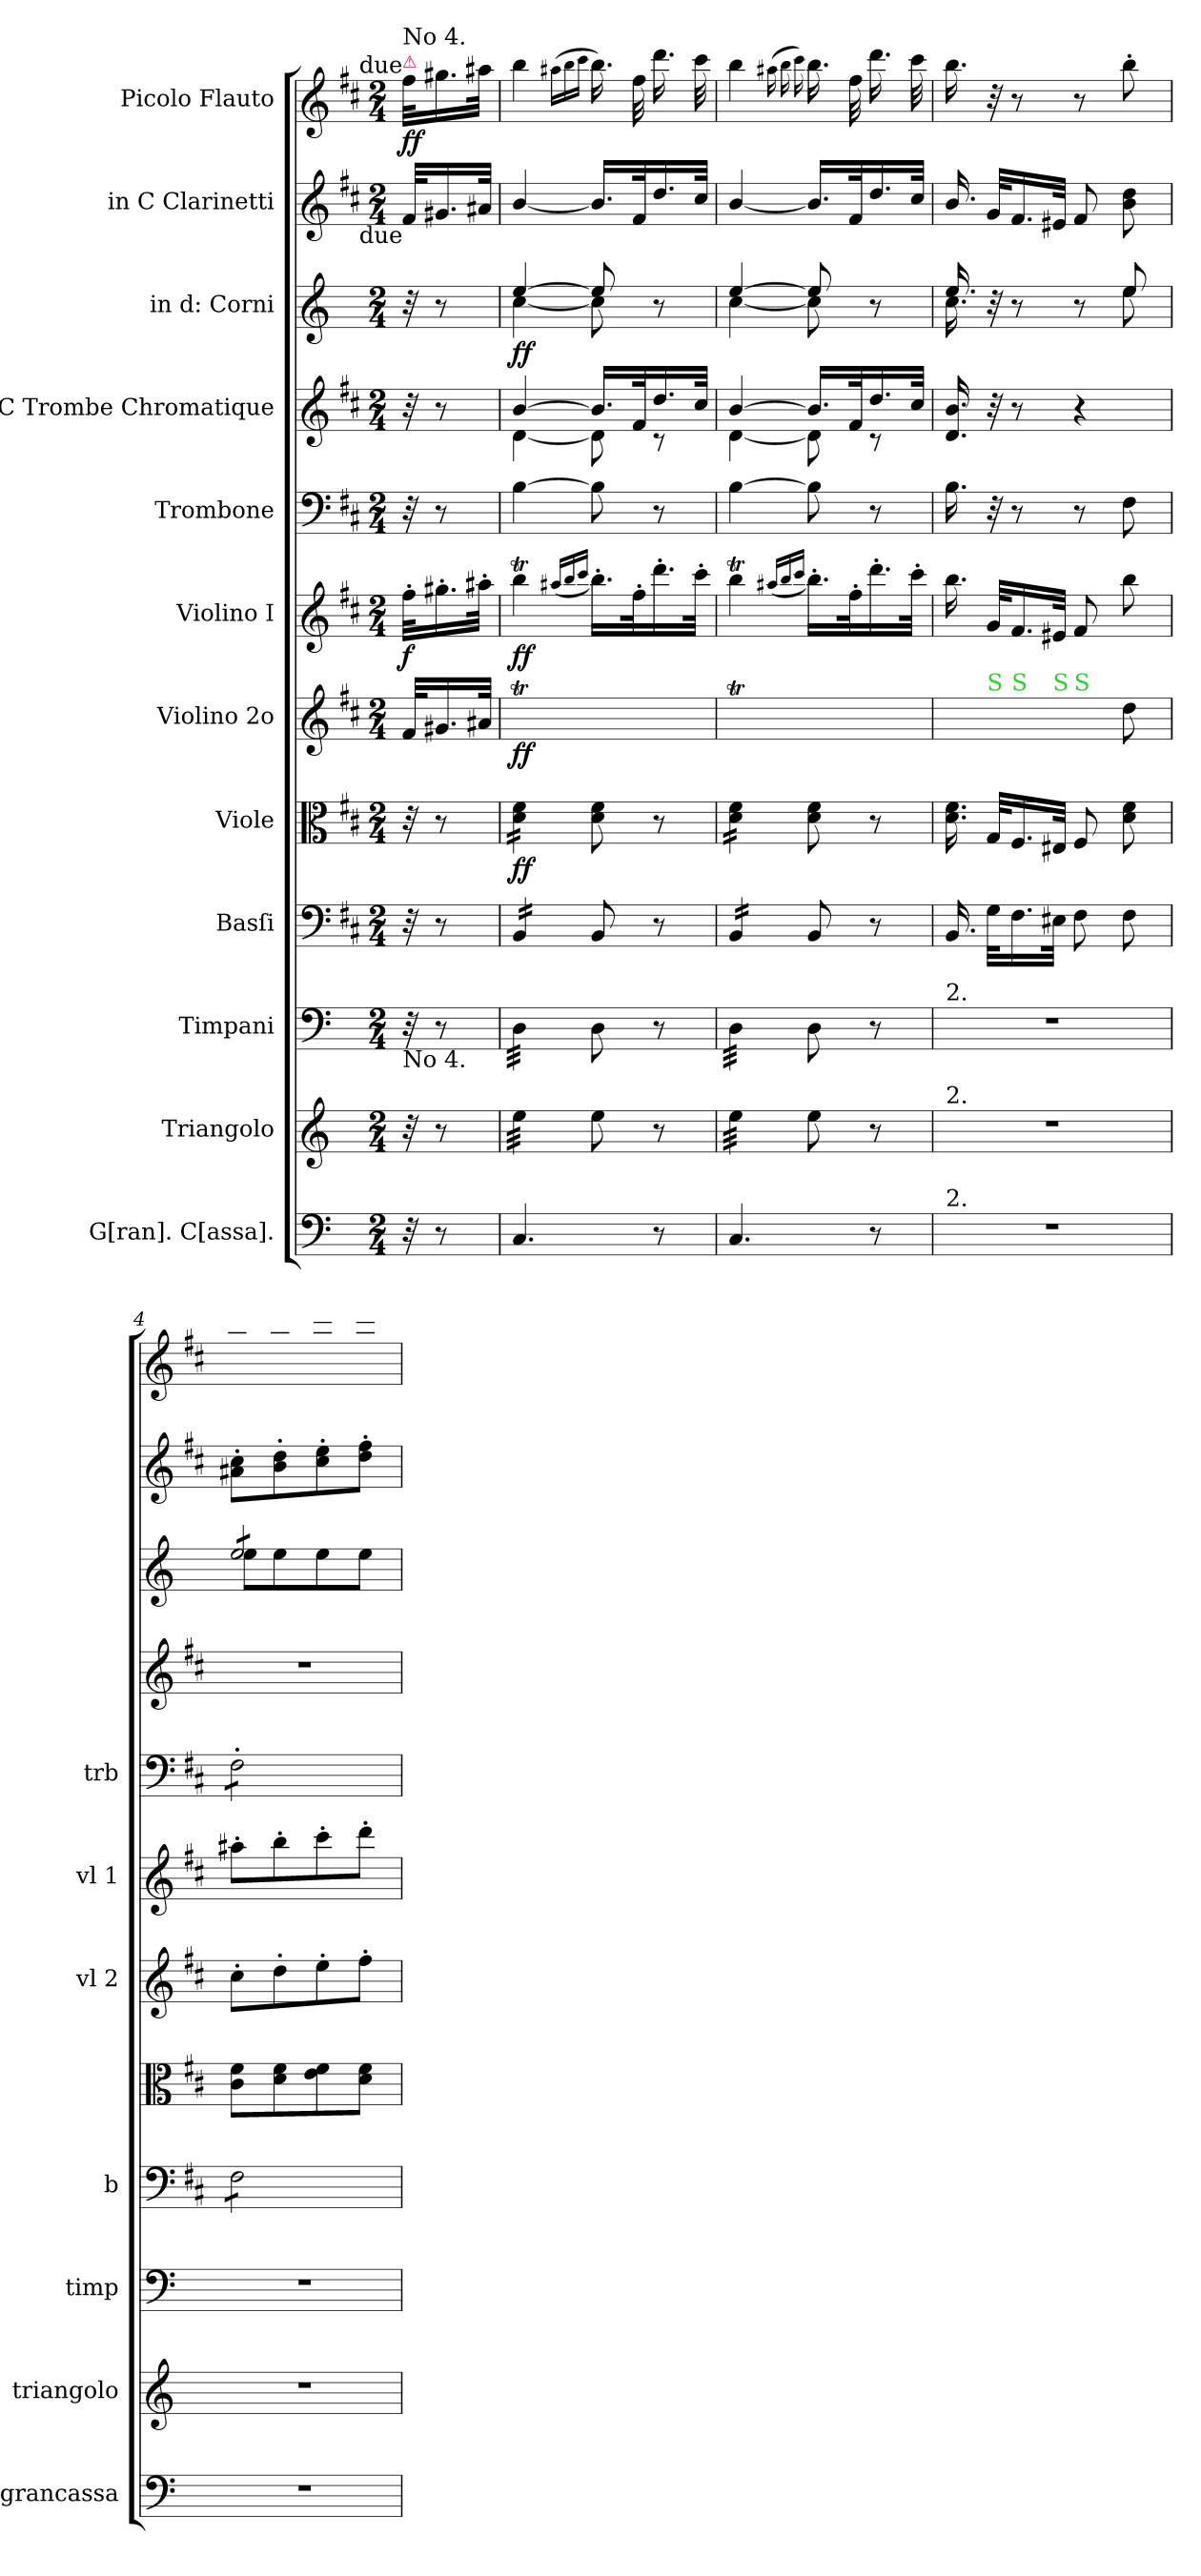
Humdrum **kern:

**kern	**dynam	**kern	**kern	**dynam	**kern	**kern	**dynam	**kern	**dynam	**kern	**dynam	**kern	**kern	**kern	**dynam	**kern	**kern	**dynam
*part12	*part12	*part11	*part10	*part10	*part9	*part8	*part8	*part7	*part7	*part6	*part6	*part5	*part4	*part3	*part3	*part2	*part1	*part1
*staff12	*staff12	*staff11	*staff10	*staff10	*staff9	*staff8	*staff8	*staff7	*staff7	*staff6	*staff6	*staff5	*staff4	*staff3	*staff3	*staff2	*staff1	*staff1
*I"G[ran]. C[assa].	*	*I"Triangolo	*I"Timpani	*	*I"Basſi	*I"Viole	*	*I"Violino 2o	*	*I"Violino I	*	*I"Trombone	*I"in C Trombe Chromatique	*I"in d: Corni	*	*I"in C Clarinetti	*I"Picolo Flauto	*
*I'grancassa	*	*I'triangolo	*I'timp	*	*I'b	*	*	*I'vl 2	*	*I'vl 1	*	*I'trb	*	*	*	*	*	*
*clefF4	*	*clefG2	*clefF4	*	*clefF4	*clefC3	*	*clefG2	*	*clefG2	*	*clefF4	*clefG2	*clefG2	*	*clefG2	*clefG2	*
*	*	*	*	*	*	*	*	*	*	*	*	*	*	*ITrd6c10	*	*	*	*
*k[]	*	*k[]	*k[]	*	*k[f#c#]	*k[f#c#]	*	*k[f#c#]	*	*k[f#c#]	*	*k[f#c#]	*k[f#c#]	*k[f#c#]	*	*k[f#c#]	*k[f#c#]	*
*M2/4	*	*M2/4	*M2/4	*	*M2/4	*M2/4	*	*M2/4	*	*M2/4	*	*M2/4	*M2/4	*M2/4	*	*M2/4	*M2/4	*
=	=	=	=	=	=	=	=	=	=	=	=	=	=	=	=	=	=	=
!	!	!	!	!	!	!	!	!	!	!	!	!	!	!	!	!	!LO:TX:a:color=crimson:t=⚠	!
!	!	!	!	!	!	!	!	!	!	!	!	!	!	!	!	!	!LO:TX:a:rj:t=due	!
!	!	!	!	!	!	!	!	!	!	!	!	!	!	!	!	!	!LO:TX:a:t=No 4.	!
!	!	!	!	!	!	!	!	!	!	!	!	!	!	!	!	!LO:TX:b:rj:t=due	!	!
!	!	!	!LO:TX:b:t=No 4.	!	!	!	!	!	!	!	!	!	!	!	!	!	!	!
32r	.	32r	32r	.	32r	32r	.	32f#/KLL	.	32ff#'\KLL	f	32r	32r	32r	.	32f#/KLL	32ff#\KLL	ff
8r	.	8r	8r	.	8r	8r	.	16.g#X/	.	16.gg#X'\	.	8r	8r	8r	.	16.g#X/	16.gg#X\	.
.	.	.	.	.	.	.	.	32a#X/JJk	.	32aa#X'\JJk	.	.	.	.	.	32a#X/JJk	32aa#X\JJk	.
=1	=1	=1	=1	=1	=1	=1	=1	=1	=1	=1	=1	=1	=1	=1	=1	=1	=1	=1
*	*	*	*	*	*	*	*	*	*	*	*	*	*^	*^	*	*	*	*
!	!LO:DY:rj	!	!	!LO:DY:rj	!	!	!	!	!	!	!	!	!	!	!	!	!	!	!	!
*	*	*tremolo	*	*	*	*	*	*	*	*	*	*	*	*	*	*	*	*	*	*
*	*	*	*tremolo	*	*	*	*	*	*	*	*	*	*	*	*	*	*	*	*	*
*	*	*	*	*	*tremolo	*	*	*	*	*	*	*	*	*	*	*	*	*	*	*
*	*	*	*	*	*	*tremolo	*	*	*	*	*	*	*	*	*	*	*	*	*	*
4.C/	ffo	32ee\LLL	32D\LLL	ffo	16BB/LL	16d\ 16f#\LL	ff	4bT\yy	ff	4bbT\	ff	[4B\	[4b/	[4d\	[4f#/	[4d\	ff	[4b/	4bb\	.
.	.	32ee\	32D\	.	.	.	.	.	.	.	.	.	.	.	.	.	.	.	.	.
.	.	32ee\	32D\	.	16BB/	16d\ 16f#\	.	.	.	.	.	.	.	.	.	.	.	.	.	.
.	.	32ee\	32D\	.	.	.	.	.	.	.	.	.	.	.	.	.	.	.	.	.
.	.	32ee\	32D\	.	16BB/	16d\ 16f#\	.	.	.	.	.	.	.	.	.	.	.	.	.	.
.	.	32ee\	32D\	.	.	.	.	.	.	.	.	.	.	.	.	.	.	.	.	.
.	.	32ee\	32D\	.	16BB/JJ	16d\ 16f#\JJ	.	.	.	.	.	.	.	.	.	.	.	.	.	.
*	*	*	*	*	*	*Xtremolo	*	*	*	*	*	*	*	*	*	*	*	*	*	*
*	*	*	*	*	*Xtremolo	*	*	*	*	*	*	*	*	*	*	*	*	*	*	*
.	.	32ee\JJJ	32D\JJJ	.	.	.	.	.	.	.	.	.	.	.	.	.	.	.	.	.
*	*	*	*Xtremolo	*	*	*	*	*	*	*	*	*	*	*	*	*	*	*	*	*
*	*	*Xtremolo	*	*	*	*	*	*	*	*	*	*	*	*	*	*	*	*	*	*
.	.	.	.	.	.	.	.	(16qqa#X/LLyy	.	(16qqaa#X/LL	.	.	.	.	.	.	.	.	(<16qqaa#X\LL	.
.	.	.	.	.	.	.	.	16qqb/yy	.	16qqbb/	.	.	.	.	.	.	.	.	16qqbb\	.
.	.	.	.	.	.	.	.	16qqcc#/JJyy	.	16qqccc#/JJ	.	.	.	.	.	.	.	.	16qqccc#\JJ	.
.	.	8ee\	8D\	.	8BB/	8d\ 8f#\	.	16.b'\LLyy)	.	16.bb'\LL)	.	8B\]	16.b/LL]	8d\]	8f#/]	8d\]	.	16.b/LL]	16.bb\)	.
.	.	.	.	.	.	.	.	32f#'\Kyy	.	32ff#'\K	.	.	32f#/K	.	.	.	.	32f#/K	32ff#\	.
8r	.	8r	8r	.	8r	8r	.	16.dd'\yy	.	16.ddd'\	.	8r	16.dd/	8r	8r	8ryy	.	16.dd/	16.ddd\	.
.	.	.	.	.	.	.	.	32cc#'\JJkyy	.	32ccc#'\JJk	.	.	32cc#/JJk	.	.	.	.	32cc#/JJk	32ccc#\	.
=2	=2	=2	=2	=2	=2	=2	=2	=2	=2	=2	=2	=2	=2	=2	=2	=2	=2	=2	=2	=2
*	*	*tremolo	*	*	*	*	*	*	*	*	*	*	*	*	*	*	*	*	*	*
*	*	*	*tremolo	*	*	*	*	*	*	*	*	*	*	*	*	*	*	*	*	*
*	*	*	*	*	*tremolo	*	*	*	*	*	*	*	*	*	*	*	*	*	*	*
*	*	*	*	*	*	*tremolo	*	*	*	*	*	*	*	*	*	*	*	*	*	*
4.C/	.	32ee\LLL	32D\LLL	.	16BB/LL	16d\ 16f#\LL	.	4bT\yy	.	4bbT\	.	[4B\	[4b/	[4d\	[4f#/	[4d\	.	[4b/	4bb\	.
.	.	32ee\	32D\	.	.	.	.	.	.	.	.	.	.	.	.	.	.	.	.	.
.	.	32ee\	32D\	.	16BB/	16d\ 16f#\	.	.	.	.	.	.	.	.	.	.	.	.	.	.
.	.	32ee\	32D\	.	.	.	.	.	.	.	.	.	.	.	.	.	.	.	.	.
.	.	32ee\	32D\	.	16BB/	16d\ 16f#\	.	.	.	.	.	.	.	.	.	.	.	.	.	.
.	.	32ee\	32D\	.	.	.	.	.	.	.	.	.	.	.	.	.	.	.	.	.
.	.	32ee\	32D\	.	16BB/JJ	16d\ 16f#\JJ	.	.	.	.	.	.	.	.	.	.	.	.	.	.
*	*	*	*	*	*	*Xtremolo	*	*	*	*	*	*	*	*	*	*	*	*	*	*
*	*	*	*	*	*Xtremolo	*	*	*	*	*	*	*	*	*	*	*	*	*	*	*
.	.	32ee\JJJ	32D\JJJ	.	.	.	.	.	.	.	.	.	.	.	.	.	.	.	.	.
*	*	*	*Xtremolo	*	*	*	*	*	*	*	*	*	*	*	*	*	*	*	*	*
*	*	*Xtremolo	*	*	*	*	*	*	*	*	*	*	*	*	*	*	*	*	*	*
.	.	.	.	.	.	.	.	(16qqa#X/LLyy	.	(16qqaa#X/LL	.	.	.	.	.	.	.	.	(<16qqaa#X\	.
.	.	.	.	.	.	.	.	16qqb/yy	.	16qqbb/	.	.	.	.	.	.	.	.	16qqbb\	.
.	.	.	.	.	.	.	.	16qqcc#/JJyy	.	16qqccc#/JJ	.	.	.	.	.	.	.	.	16qqccc#\)	.
.	.	8ee\	8D\	.	8BB/	8d\ 8f#\	.	16.b'\LLyy)	.	16.bb'\LL)	.	8B\]	16.b/LL]	8d\]	8f#/]	8d\]	.	16.b/LL]	16.bb\	.
.	.	.	.	.	.	.	.	32f#'\Kyy	.	32ff#'\K	.	.	32f#/K	.	.	.	.	32f#/K	32ff#\	.
8r	.	8r	8r	.	8r	8r	.	16.dd'\yy	.	16.ddd'\	.	8r	16.dd/	8r	8r	8ryy	.	16.dd/	16.ddd\	.
.	.	.	.	.	.	.	.	32cc#'\JJkyy	.	32ccc#'\JJk	.	.	32cc#/JJk	.	.	.	.	32cc#/JJk	32ccc#\	.
*	*	*	*	*	*	*	*	*	*	*	*	*	*v	*v	*	*	*	*	*	*
=3	=3	=3	=3	=3	=3	=3	=3	=3	=3	=3	=3	=3	=3	=3	=3	=3	=3	=3	=3
!	!	!	!LO:TX:a:t=2.	!	!	!	!	!	!	!	!	!	!	!	!	!	!	!	!
!	!	!LO:TX:a:t=2.	!	!	!	!	!	!	!	!	!	!	!	!	!	!	!	!	!
!LO:TX:a:t=2.	!	!	!	!	!	!	!	!	!	!	!	!	!	!	!	!	!	!	!
2r	.	2r	2r	.	16.BB/	16.d\ 16.f#\	.	16.b\yy	.	16.bb\	.	16.B\	16.d/ 16.b/	16.f#/	16.d\	.	16.b/	16.byy\ 16.bb\	.
!	!	!	!	!	!	!	!	!LO:TX:a:color=limegreen:t=S	!	!	!	!	!	!	!	!	!	!	!
.	.	.	.	.	32G\KLL	32G/KLL	.	32G/KLLyy	.	32g/KLL	.	32r	32r	32r	32ryy	.	32g/KLL	32r	.
!	!	!	!	!	!	!	!	!LO:TX:a:color=limegreen:t=S	!	!	!	!	!	!	!	!	!	!	!
.	.	.	.	.	16.F#\	16.F#/	.	16.F#/yy	.	16.f#/	.	8r	8r	8r	8ryy	.	16.f#/	8r	.
!	!	!	!	!	!	!	!	!LO:TX:a:color=limegreen:t=S	!	!	!	!	!	!	!	!	!	!	!
.	.	.	.	.	32E#X\JJk	32E#X/JJk	.	32E#X/JJkyy	.	32e#X/JJk	.	.	.	.	.	.	32e#X/JJk	.	.
!	!	!	!	!	!	!	!	!LO:TX:a:color=limegreen:t=S	!	!	!	!	!	!	!	!	!	!	!
.	.	.	.	.	8F#\	8F#/	.	8F#/yy	.	8f#/	.	8r	4r	8r	8ryy	.	8f#/	8r	.
.	.	.	.	.	8F#\	8d\ 8f#\	.	8dd\	.	8bb\	.	8F#\	.	8f#/	8f#\	.	8b\ 8dd\	8byy'\ 8bb'\	.
=4	=4	=4	=4	=4	=4	=4	=4	=4	=4	=4	=4	=4	=4	=4	=4	=4	=4	=4	=4
*	*	*	*	*	*tremolo	*	*	*	*	*	*	*	*	*	*	*	*	*	*
*	*	*	*	*	*	*	*	*	*	*	*	*tremolo	*	*	*	*	*	*	*
*	*	*	*	*	*	*	*	*	*	*	*	*	*	*tremolo	*	*	*	*	*
2r	.	2r	2r	.	8F#\L	8c#\ 8f#\L	.	8cc#'\L	.	8aa#X'\L	.	8F#'\L	2r	8f#/L	8f#\L	.	8a#X'\ 8cc#'\L	8a#Xyy'\ 8aa#X'\L	.
.	.	.	.	.	8F#\	8d\ 8f#\	.	8dd'\	.	8bb'\	.	8F#'\	.	8f#/	8f#\	.	8b'\ 8dd'\	8byy'\ 8bb'\	.
.	.	.	.	.	8F#\	8e\ 8f#\	.	8ee'\	.	8ccc#'\	.	8F#'\	.	8f#/	8f#\	.	8cc#'\ 8ee'\	8cc#yy'\ 8ccc#'\	.
.	.	.	.	.	8F#\J	8d\ 8f#\J	.	8ff#'\J	.	8ddd'\J	.	8F#'\J	.	8f#/J	8f#\J	.	8dd'\ 8ff#'\J	8ddyy'\ 8ddd'\J	.
*	*	*	*	*	*	*	*	*	*	*	*	*	*	*Xtremolo	*	*	*	*	*
*	*	*	*	*	*	*	*	*	*	*	*	*Xtremolo	*	*	*	*	*	*	*
*	*	*	*	*	*Xtremolo	*	*	*	*	*	*	*	*	*	*	*	*	*	*
*	*	*	*	*	*	*	*	*	*	*	*	*	*	*v	*v	*	*	*	*
=	=	=	=	=	=	=	=	=	=	=	=	=	=	=	=	=	=	=
*-	*-	*-	*-	*-	*-	*-	*-	*-	*-	*-	*-	*-	*-	*-	*-	*-	*-	*-
